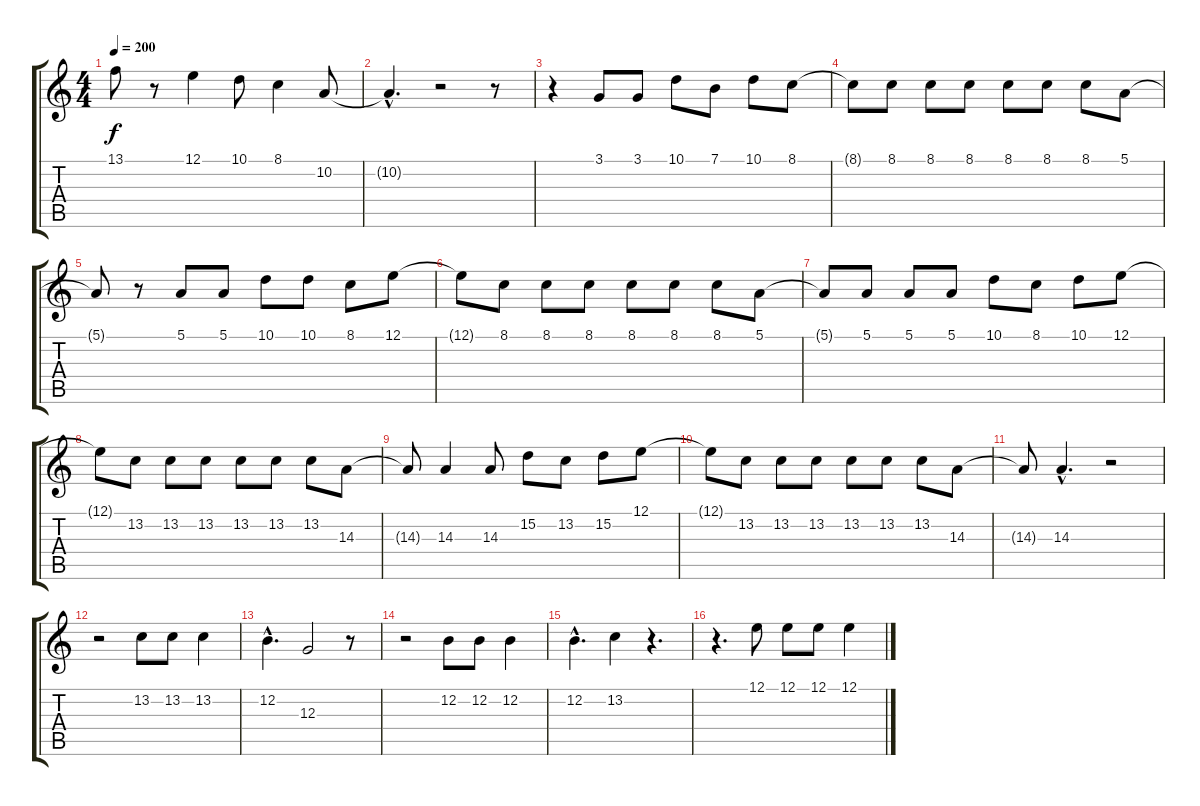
\track "" {instrument fx5brightness}
\staff {score tabs}
\tuning (E4 B3 G3 D3 A2 E2) {hide}
\ts (4 4)
\tempo 200
\clef g2
\ks c
13.1{t}.8{dy f} r.8 12.1.4 10.1.8 8.1.4 10.2.8 |
10.2{hac t}.4{d} r.2 r.8 |
r.4 3.1.8 3.1.8 10.1.8 7.1.8 10.1.8 8.1.8 |
8.1{t}.8 8.1.8 8.1.8 8.1.8 8.1.8 8.1.8 8.1.8 5.1.8 |
5.1{t}.8 r.8 5.1.8 5.1.8 10.1.8 10.1.8 8.1.8 12.1.8 |
12.1{t}.8 8.1.8 8.1.8 8.1.8 8.1.8 8.1.8 8.1.8 5.1.8 |
5.1{t}.8 5.1.8 5.1.8 5.1.8 10.1.8 8.1.8 10.1.8 12.1.8 |
12.1{t}.8 13.2.8 13.2.8 13.2.8 13.2.8 13.2.8 13.2.8 14.3.8 |
14.3{t}.8 14.3.4 14.3.8 15.2.8 13.2.8 15.2.8 12.1.8 |
12.1{t}.8 13.2.8 13.2.8 13.2.8 13.2.8 13.2.8 13.2.8 14.3.8 |
14.3{t}.8 14.3{hac}.4{d} r.2 |
r.2 13.2.8 13.2.8 13.2.4 |
12.2{hac}.4{d} 12.3.2 r.8 |
r.2 12.2.8 12.2.8 12.2.4 |
12.2{hac}.4{d} 13.2.4 r.4{d} |
r.4{d} 12.1.8 12.1.8 12.1.8 12.1.4
